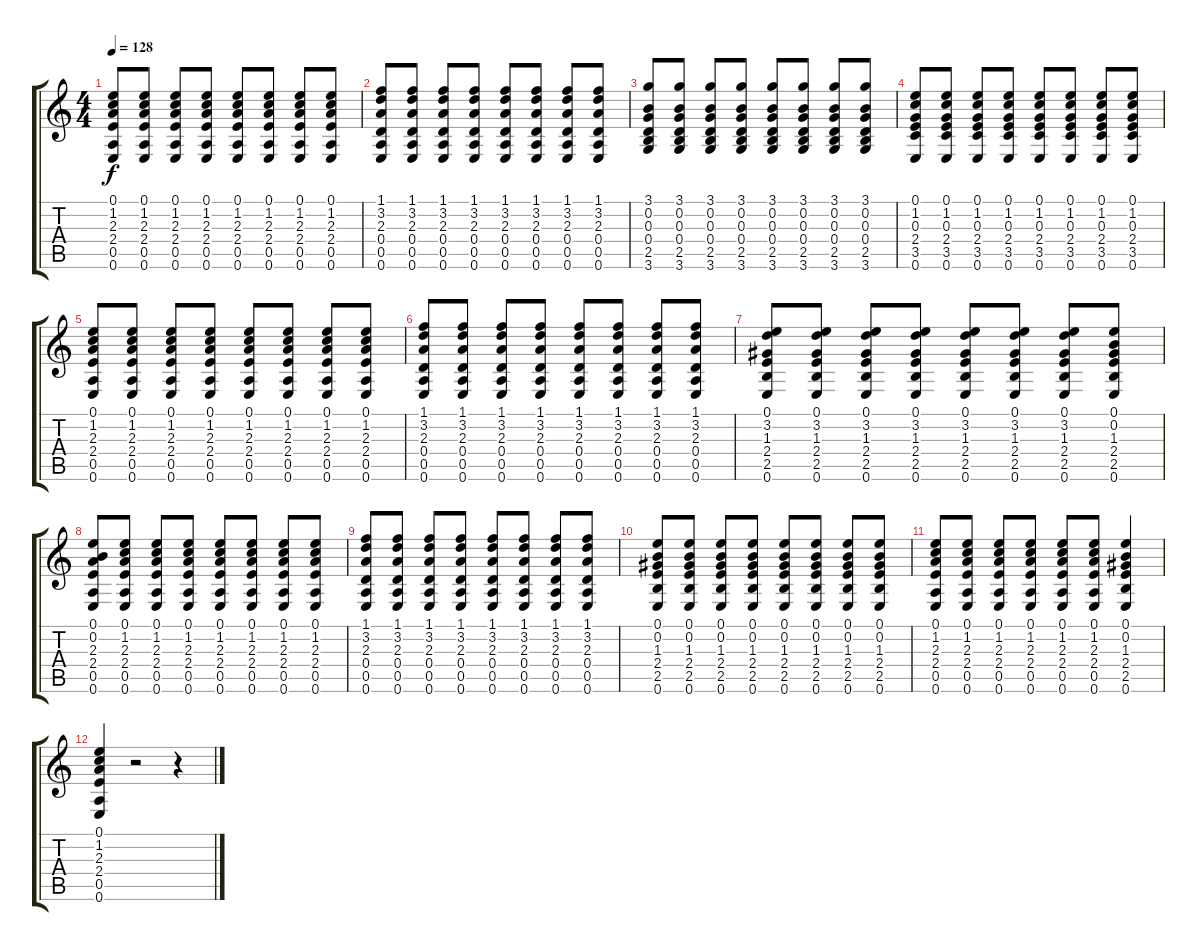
\track "" {instrument acousticguitarsteel}
\staff {score tabs}
\tuning (E4 B3 G3 D3 A2 E2) {hide}
\ts (4 4)
\tempo 128
\clef g2
\ks c
(0.1 1.2 2.3 2.4 0.5 0.6).8{dy f} (0.1 1.2 2.3 2.4 0.5 0.6).8 (0.1 1.2 2.3 2.4 0.5 0.6).8 (0.1 1.2 2.3 2.4 0.5 0.6).8 (0.1 1.2 2.3 2.4 0.5 0.6).8 (0.1 1.2 2.3 2.4 0.5 0.6).8 (0.1 1.2 2.3 2.4 0.5 0.6).8 (0.1 1.2 2.3 2.4 0.5 0.6).8 |
(1.1 3.2 2.3 0.4 0.5 0.6).8 (1.1 3.2 2.3 0.4 0.5 0.6).8 (1.1 3.2 2.3 0.4 0.5 0.6).8 (1.1 3.2 2.3 0.4 0.5 0.6).8 (1.1 3.2 2.3 0.4 0.5 0.6).8 (1.1 3.2 2.3 0.4 0.5 0.6).8 (1.1 3.2 2.3 0.4 0.5 0.6).8 (1.1 3.2 2.3 0.4 0.5 0.6).8 |
(3.1 0.2 0.3 0.4 2.5 3.6).8 (3.1 0.2 0.3 0.4 2.5 3.6).8 (3.1 0.2 0.3 0.4 2.5 3.6).8 (3.1 0.2 0.3 0.4 2.5 3.6).8 (3.1 0.2 0.3 0.4 2.5 3.6).8 (3.1 0.2 0.3 0.4 2.5 3.6).8 (3.1 0.2 0.3 0.4 2.5 3.6).8 (3.1 0.2 0.3 0.4 2.5 3.6).8 |
(0.1 1.2 0.3 2.4 3.5 0.6).8 (0.1 1.2 0.3 2.4 3.5 0.6).8 (0.1 1.2 0.3 2.4 3.5 0.6).8 (0.1 1.2 0.3 2.4 3.5 0.6).8 (0.1 1.2 0.3 2.4 3.5 0.6).8 (0.1 1.2 0.3 2.4 3.5 0.6).8 (0.1 1.2 0.3 2.4 3.5 0.6).8 (0.1 1.2 0.3 2.4 3.5 0.6).8 |
(0.1 1.2 2.3 2.4 0.5 0.6).8 (0.1 1.2 2.3 2.4 0.5 0.6).8 (0.1 1.2 2.3 2.4 0.5 0.6).8 (0.1 1.2 2.3 2.4 0.5 0.6).8 (0.1 1.2 2.3 2.4 0.5 0.6).8 (0.1 1.2 2.3 2.4 0.5 0.6).8 (0.1 1.2 2.3 2.4 0.5 0.6).8 (0.1 1.2 2.3 2.4 0.5 0.6).8 |
(1.1 3.2 2.3 0.4 0.5 0.6).8 (1.1 3.2 2.3 0.4 0.5 0.6).8 (1.1 3.2 2.3 0.4 0.5 0.6).8 (1.1 3.2 2.3 0.4 0.5 0.6).8 (1.1 3.2 2.3 0.4 0.5 0.6).8 (1.1 3.2 2.3 0.4 0.5 0.6).8 (1.1 3.2 2.3 0.4 0.5 0.6).8 (1.1 3.2 2.3 0.4 0.5 0.6).8 |
(0.1 3.2 1.3 2.4 2.5 0.6).8 (0.1 3.2 1.3 2.4 2.5 0.6).8 (0.1 3.2 1.3 2.4 2.5 0.6).8 (0.1 3.2 1.3 2.4 2.5 0.6).8 (0.1 3.2 1.3 2.4 2.5 0.6).8 (0.1 3.2 1.3 2.4 2.5 0.6).8 (0.1 3.2 1.3 2.4 2.5 0.6).8 (0.1 0.2 1.3 2.4 2.5 0.6).8 |
(0.1 0.2 2.3 2.4 0.5 0.6).8 (0.1 1.2 2.3 2.4 0.5 0.6).8 (0.1 1.2 2.3 2.4 0.5 0.6).8 (0.1 1.2 2.3 2.4 0.5 0.6).8 (0.1 1.2 2.3 2.4 0.5 0.6).8 (0.1 1.2 2.3 2.4 0.5 0.6).8 (0.1 1.2 2.3 2.4 0.5 0.6).8 (0.1 1.2 2.3 2.4 0.5 0.6).8 |
(1.1 3.2 2.3 0.4 0.5 0.6).8 (1.1 3.2 2.3 0.4 0.5 0.6).8 (1.1 3.2 2.3 0.4 0.5 0.6).8 (1.1 3.2 2.3 0.4 0.5 0.6).8 (1.1 3.2 2.3 0.4 0.5 0.6).8 (1.1 3.2 2.3 0.4 0.5 0.6).8 (1.1 3.2 2.3 0.4 0.5 0.6).8 (1.1 3.2 2.3 0.4 0.5 0.6).8 |
(0.1 0.2 1.3 2.4 2.5 0.6).8 (0.1 0.2 1.3 2.4 2.5 0.6).8 (0.1 0.2 1.3 2.4 2.5 0.6).8 (0.1 0.2 1.3 2.4 2.5 0.6).8 (0.1 0.2 1.3 2.4 2.5 0.6).8 (0.1 0.2 1.3 2.4 2.5 0.6).8 (0.1 0.2 1.3 2.4 2.5 0.6).8 (0.1 0.2 1.3 2.4 2.5 0.6).8 |
(0.1 1.2 2.3 2.4 0.5 0.6).8 (0.1 1.2 2.3 2.4 0.5 0.6).8 (0.1 1.2 2.3 2.4 0.5 0.6).8 (0.1 1.2 2.3 2.4 0.5 0.6).8 (0.1 1.2 2.3 2.4 0.5 0.6).8 (0.1 1.2 2.3 2.4 0.5 0.6).8 (0.1 0.2 1.3 2.4 2.5 0.6).4 |
(0.1 1.2 2.3 2.4 0.5 0.6).4 r.2 r.4
